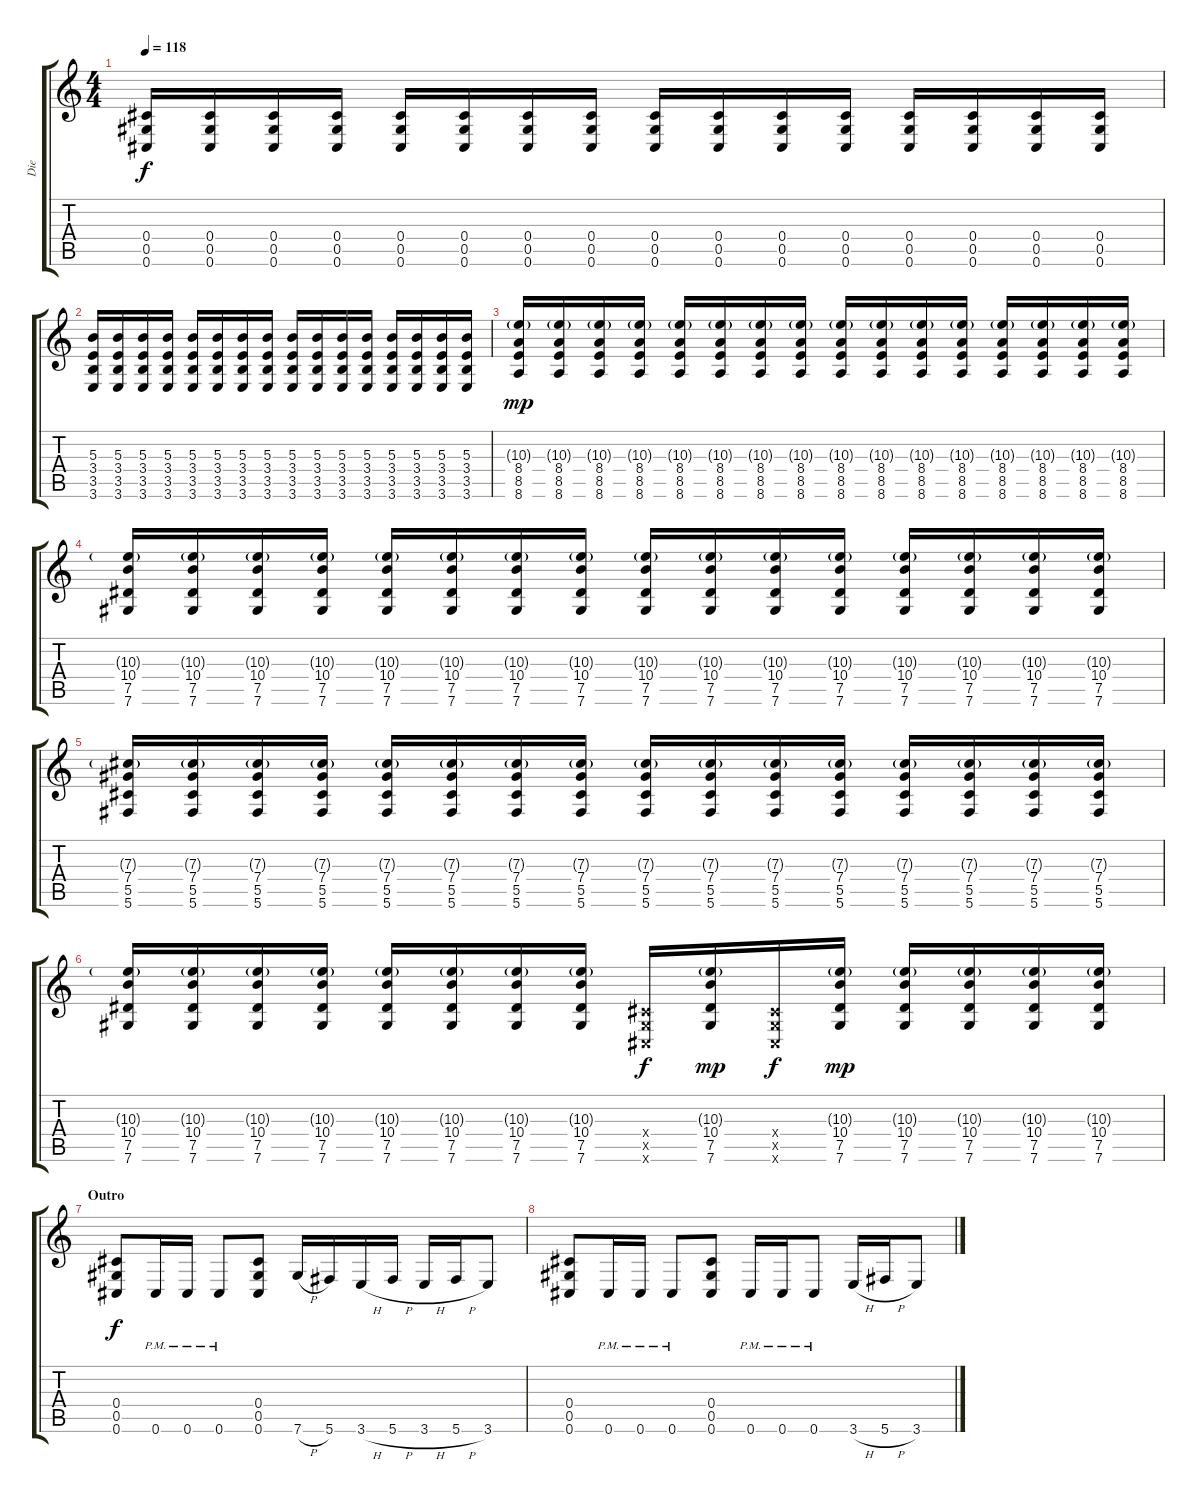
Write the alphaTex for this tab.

\track ("Die" "Die") {instrument distortionguitar}
\staff {score tabs}
\tuning (Eb4 Bb3 Gb3 Db3 Ab2 Db2) {hide}
\ts (4 4)
\tempo 118
\clef g2
\ks c
(0.4 0.5 0.6).16{dy f} (0.4 0.5 0.6).16 (0.4 0.5 0.6).16 (0.4 0.5 0.6).16 (0.4 0.5 0.6).16 (0.4 0.5 0.6).16 (0.4 0.5 0.6).16 (0.4 0.5 0.6).16 (0.4 0.5 0.6).16 (0.4 0.5 0.6).16 (0.4 0.5 0.6).16 (0.4 0.5 0.6).16 (0.4 0.5 0.6).16 (0.4 0.5 0.6).16 (0.4 0.5 0.6).16 (0.4 0.5 0.6).16 |
(5.3 3.4 3.5 3.6).16 (5.3 3.4 3.5 3.6).16 (5.3 3.4 3.5 3.6).16 (5.3 3.4 3.5 3.6).16 (5.3 3.4 3.5 3.6).16 (5.3 3.4 3.5 3.6).16 (5.3 3.4 3.5 3.6).16 (5.3 3.4 3.5 3.6).16 (5.3 3.4 3.5 3.6).16 (5.3 3.4 3.5 3.6).16 (5.3 3.4 3.5 3.6).16 (5.3 3.4 3.5 3.6).16 (5.3 3.4 3.5 3.6).16 (5.3 3.4 3.5 3.6).16 (5.3 3.4 3.5 3.6).16 (5.3 3.4 3.5 3.6).16 |
(10.3{g} 8.4 8.5 8.6).16{dy mp} (10.3{g} 8.4 8.5 8.6).16 (10.3{g} 8.4 8.5 8.6).16 (10.3{g} 8.4 8.5 8.6).16 (10.3{g} 8.4 8.5 8.6).16 (10.3{g} 8.4 8.5 8.6).16 (10.3{g} 8.4 8.5 8.6).16 (10.3{g} 8.4 8.5 8.6).16 (10.3{g} 8.4 8.5 8.6).16 (10.3{g} 8.4 8.5 8.6).16 (10.3{g} 8.4 8.5 8.6).16 (10.3{g} 8.4 8.5 8.6).16 (10.3{g} 8.4 8.5 8.6).16 (10.3{g} 8.4 8.5 8.6).16 (10.3{g} 8.4 8.5 8.6).16 (10.3{g} 8.4 8.5 8.6).16 |
(10.3{g} 10.4 7.5 7.6).16 (10.3{g} 10.4 7.5 7.6).16 (10.3{g} 10.4 7.5 7.6).16 (10.3{g} 10.4 7.5 7.6).16 (10.3{g} 10.4 7.5 7.6).16 (10.3{g} 10.4 7.5 7.6).16 (10.3{g} 10.4 7.5 7.6).16 (10.3{g} 10.4 7.5 7.6).16 (10.3{g} 10.4 7.5 7.6).16 (10.3{g} 10.4 7.5 7.6).16 (10.3{g} 10.4 7.5 7.6).16 (10.3{g} 10.4 7.5 7.6).16 (10.3{g} 10.4 7.5 7.6).16 (10.3{g} 10.4 7.5 7.6).16 (10.3{g} 10.4 7.5 7.6).16 (10.3{g} 10.4 7.5 7.6).16 |
(7.3{g} 7.4 5.5 5.6).16 (7.3{g} 7.4 5.5 5.6).16 (7.3{g} 7.4 5.5 5.6).16 (7.3{g} 7.4 5.5 5.6).16 (7.3{g} 7.4 5.5 5.6).16 (7.3{g} 7.4 5.5 5.6).16 (7.3{g} 7.4 5.5 5.6).16 (7.3{g} 7.4 5.5 5.6).16 (7.3{g} 7.4 5.5 5.6).16 (7.3{g} 7.4 5.5 5.6).16 (7.3{g} 7.4 5.5 5.6).16 (7.3{g} 7.4 5.5 5.6).16 (7.3{g} 7.4 5.5 5.6).16 (7.3{g} 7.4 5.5 5.6).16 (7.3{g} 7.4 5.5 5.6).16 (7.3{g} 7.4 5.5 5.6).16 |
(10.3{g} 10.4 7.5 7.6).16 (10.3{g} 10.4 7.5 7.6).16 (10.3{g} 10.4 7.5 7.6).16 (10.3{g} 10.4 7.5 7.6).16 (10.3{g} 10.4 7.5 7.6).16 (10.3{g} 10.4 7.5 7.6).16 (10.3{g} 10.4 7.5 7.6).16 (10.3{g} 10.4 7.5 7.6).16 (0.4{x} 0.5{x} 0.6{x}).16{dy f} (10.3{g} 10.4 7.5 7.6).16{dy mp} (0.4{x} 0.5{x} 0.6{x}).16{dy f} (10.3{g} 10.4 7.5 7.6).16{dy mp} (10.3{g} 10.4 7.5 7.6).16 (10.3{g} 10.4 7.5 7.6).16 (10.3{g} 10.4 7.5 7.6).16 (10.3{g} 10.4 7.5 7.6).16 |
\section ("" "Outro")
(0.4 0.5 0.6).8{dy f} 0.6{pm}.16 0.6{pm}.16 0.6{pm}.8 (0.4 0.5 0.6).8 7.6{h}.16 5.6.16 3.6{h}.16 5.6{h}.16 3.6{h}.16 5.6{h}.16 3.6.8 |
(0.4 0.5 0.6).8 0.6{pm}.16 0.6{pm}.16 0.6{pm}.8 (0.4 0.5 0.6).8 0.6{pm}.16 0.6{pm}.16 0.6{pm}.8 3.6{h}.16 5.6{h}.16 3.6.8
